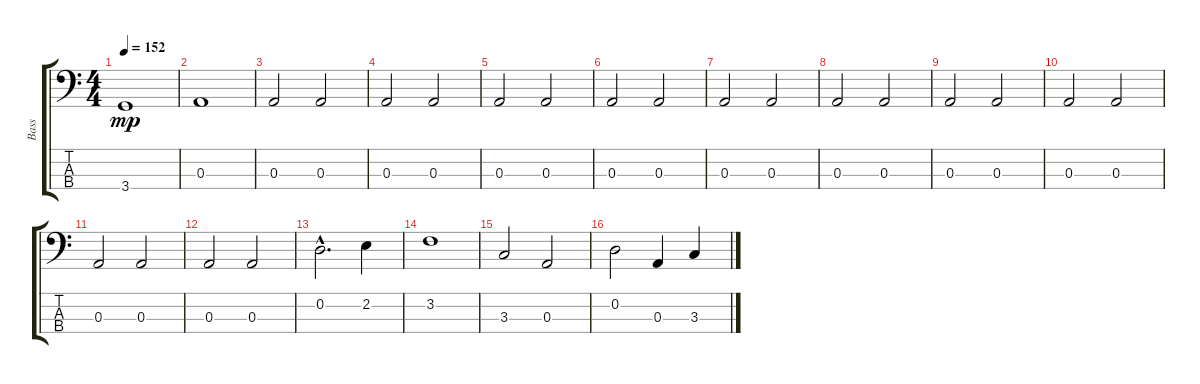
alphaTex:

\track ("Bass" "Bass") {instrument fretlessbass}
\staff {score tabs}
\tuning (G2 D2 A1 E1) {hide}
\ts (4 4)
\tempo 152
\clef f4
\ks c
3.4.1{dy mp} |
0.3.1 |
0.3.2 0.3.2 |
0.3.2 0.3.2 |
0.3.2 0.3.2 |
0.3.2 0.3.2 |
0.3.2 0.3.2 |
0.3.2 0.3.2 |
0.3.2 0.3.2 |
0.3.2 0.3.2 |
0.3.2 0.3.2 |
0.3.2 0.3.2 |
0.2{hac}.2{d} 2.2.4 |
3.2.1 |
3.3.2 0.3.2 |
0.2.2 0.3.4 3.3.4
